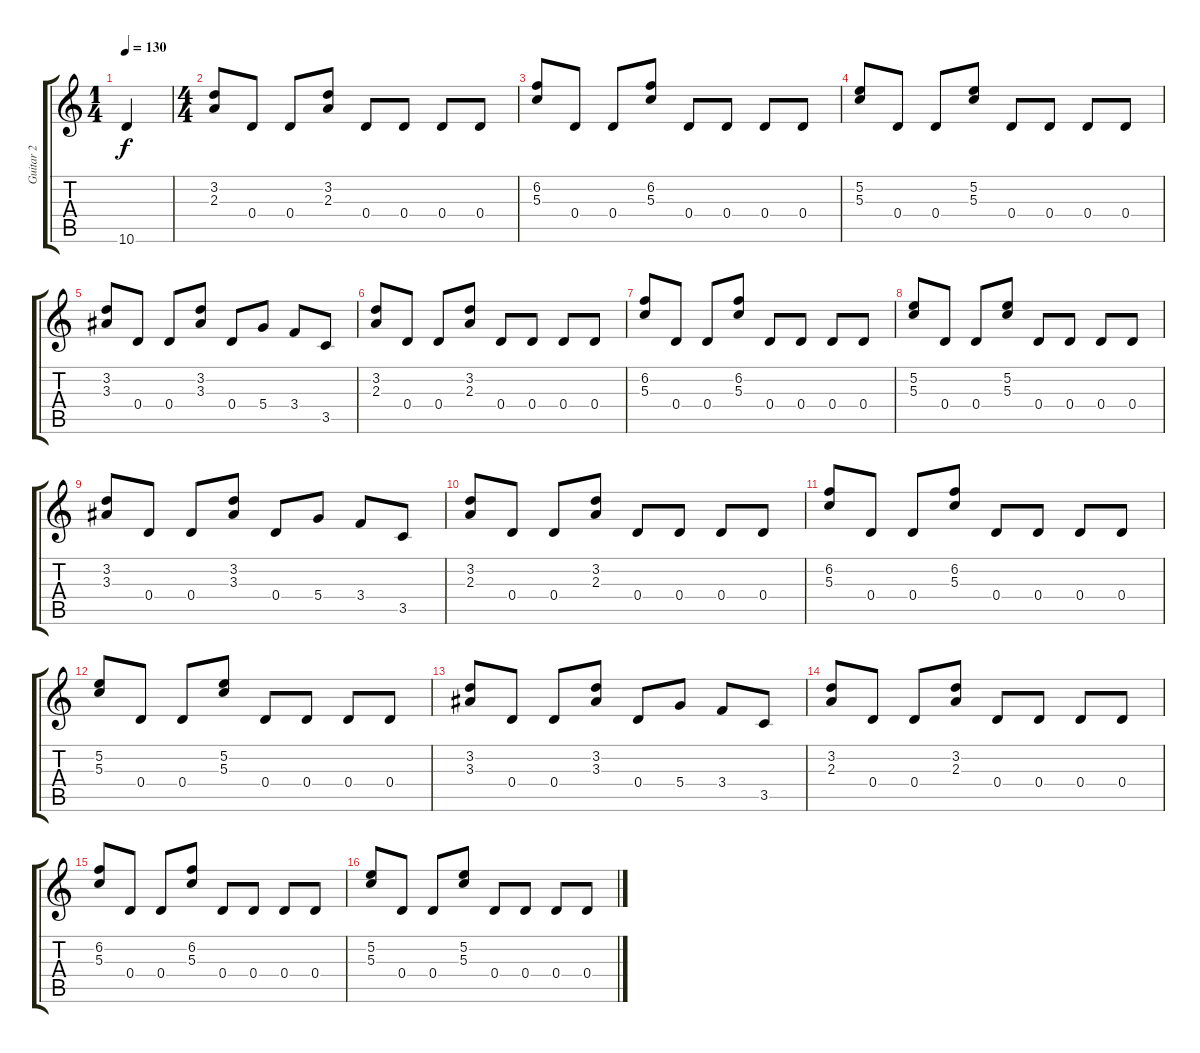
\track ("Guitar 2" "Guitar 2") {instrument distortionguitar}
\staff {score tabs}
\tuning (E4 B3 G3 D3 A2 E2) {hide}
\ts (1 4)
\tempo 130
\clef g2
\ks c
10.6.4{dy f instrument distortionguitar} |
\ts (4 4)
(3.2 2.3).8 0.4.8 0.4.8 (3.2 2.3).8 0.4.8 0.4.8 0.4.8 0.4.8 |
(6.2 5.3).8 0.4.8 0.4.8 (6.2 5.3).8 0.4.8 0.4.8 0.4.8 0.4.8 |
(5.2 5.3).8 0.4.8 0.4.8 (5.2 5.3).8 0.4.8 0.4.8 0.4.8 0.4.8 |
(3.2 3.3).8 0.4.8 0.4.8 (3.2 3.3).8 0.4.8 5.4.8 3.4.8 3.5.8 |
(3.2 2.3).8 0.4.8 0.4.8 (3.2 2.3).8 0.4.8 0.4.8 0.4.8 0.4.8 |
(6.2 5.3).8 0.4.8 0.4.8 (6.2 5.3).8 0.4.8 0.4.8 0.4.8 0.4.8 |
(5.2 5.3).8 0.4.8 0.4.8 (5.2 5.3).8 0.4.8 0.4.8 0.4.8 0.4.8 |
(3.2 3.3).8 0.4.8 0.4.8 (3.2 3.3).8 0.4.8 5.4.8 3.4.8 3.5.8 |
(3.2 2.3).8 0.4.8 0.4.8 (3.2 2.3).8 0.4.8 0.4.8 0.4.8 0.4.8 |
(6.2 5.3).8 0.4.8 0.4.8 (6.2 5.3).8 0.4.8 0.4.8 0.4.8 0.4.8 |
(5.2 5.3).8 0.4.8 0.4.8 (5.2 5.3).8 0.4.8 0.4.8 0.4.8 0.4.8 |
(3.2 3.3).8 0.4.8 0.4.8 (3.2 3.3).8 0.4.8 5.4.8 3.4.8 3.5.8 |
(3.2 2.3).8 0.4.8 0.4.8 (3.2 2.3).8 0.4.8 0.4.8 0.4.8 0.4.8 |
(6.2 5.3).8 0.4.8 0.4.8 (6.2 5.3).8 0.4.8 0.4.8 0.4.8 0.4.8 |
(5.2 5.3).8 0.4.8 0.4.8 (5.2 5.3).8 0.4.8 0.4.8 0.4.8 0.4.8
